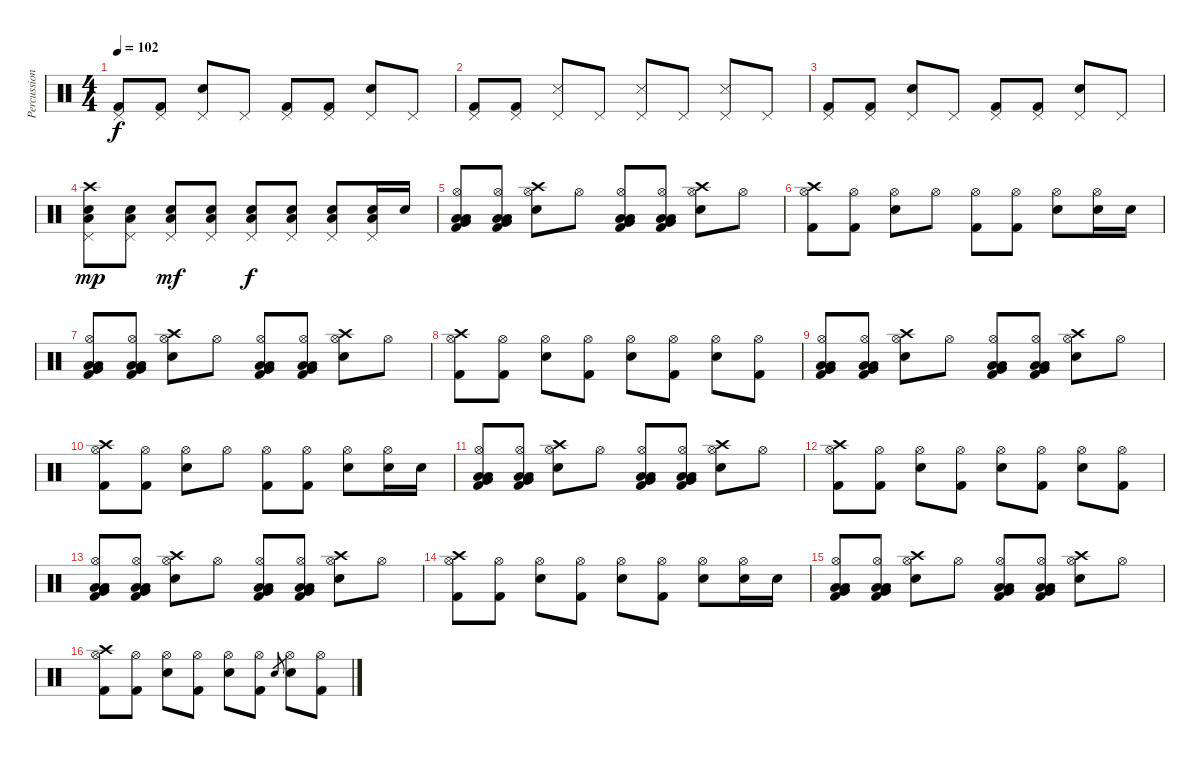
\track ("Percussion" "Percussion") {instrument percussion}
\staff {score}
\articulation defaults
\ts (4 4)
\tempo 102
\clef neutral
\ks c
("Kick (hit) 2" "Pedal Hi-Hat (hit)").8{dy f} ("Kick (hit) 2" "Pedal Hi-Hat (hit)").8 ("Snare (hit) 2" "Pedal Hi-Hat (hit)").8 "Pedal Hi-Hat (hit)".8 ("Kick (hit) 2" "Pedal Hi-Hat (hit)").8 ("Kick (hit) 2" "Pedal Hi-Hat (hit)").8 ("Snare (hit) 2" "Pedal Hi-Hat (hit)").8 "Pedal Hi-Hat (hit)".8 |
("Kick (hit) 2" "Pedal Hi-Hat (hit)").8 ("Kick (hit) 2" "Pedal Hi-Hat (hit)").8 ("Metronome (hit)" "Pedal Hi-Hat (hit)").8 "Pedal Hi-Hat (hit)".8 ("Metronome (hit)" "Pedal Hi-Hat (hit)").8 "Pedal Hi-Hat (hit)".8 ("Metronome (hit)" "Pedal Hi-Hat (hit)").8 "Pedal Hi-Hat (hit)".8 |
("Kick (hit) 2" "Pedal Hi-Hat (hit)").8 ("Kick (hit) 2" "Pedal Hi-Hat (hit)").8 ("Snare (hit) 2" "Pedal Hi-Hat (hit)").8 "Pedal Hi-Hat (hit)".8 ("Kick (hit) 2" "Pedal Hi-Hat (hit)").8 ("Kick (hit) 2" "Pedal Hi-Hat (hit)").8 ("Snare (hit) 2" "Pedal Hi-Hat (hit)").8 "Pedal Hi-Hat (hit)".8 |
("Snare (hit) 2" "Low Tom (hit)" "Crash high (hit)" "Pedal Hi-Hat (hit)").8{dy mp} ("Snare (hit) 2" "Low Tom (hit)" "Pedal Hi-Hat (hit)").8 ("Snare (hit) 2" "Low Tom (hit)" "Pedal Hi-Hat (hit)").8{dy mf} ("Snare (hit) 2" "Low Tom (hit)" "Pedal Hi-Hat (hit)").8 ("Snare (hit) 2" "Low Tom (hit)" "Pedal Hi-Hat (hit)").8{dy f} ("Snare (hit) 2" "Low Tom (hit)" "Pedal Hi-Hat (hit)").8 ("Snare (hit) 2" "Low Tom (hit)" "Pedal Hi-Hat (hit)").8 ("Snare (hit) 2" "Low Tom (hit)" "Pedal Hi-Hat (hit)").16 "Snare (hit) 2".16 |
("Kick (hit) 2" "Hi-Hat (open)" "Low Tom (hit)" "Very Low Tom (hit)" "Low Floor Tom (hit)").8 ("Kick (hit) 2" "Hi-Hat (open)" "Low Tom (hit)" "Very Low Tom (hit)" "Low Floor Tom (hit)").8 ("Snare (hit) 2" "Hi-Hat (open)" "Crash high (hit)").8 "Hi-Hat (open)".8 ("Kick (hit) 2" "Hi-Hat (open)" "Low Tom (hit)" "Very Low Tom (hit)" "Low Floor Tom (hit)").8 ("Kick (hit) 2" "Hi-Hat (open)" "Low Tom (hit)" "Very Low Tom (hit)" "Low Floor Tom (hit)").8 ("Snare (hit) 2" "Hi-Hat (open)" "Crash high (hit)").8 "Hi-Hat (open)".8 |
("Kick (hit) 2" "Hi-Hat (open)" "Crash high (hit)").8 ("Kick (hit) 2" "Hi-Hat (open)").8 ("Snare (hit) 2" "Hi-Hat (open)").8 "Hi-Hat (open)".8 ("Kick (hit) 2" "Hi-Hat (open)").8 ("Kick (hit) 2" "Hi-Hat (open)").8 ("Snare (hit) 2" "Hi-Hat (open)").8 ("Snare (hit) 2" "Hi-Hat (open)").16 "Snare (hit) 2".16 |
("Kick (hit) 2" "Hi-Hat (open)" "Low Tom (hit)" "Very Low Tom (hit)" "Low Floor Tom (hit)").8 ("Kick (hit) 2" "Hi-Hat (open)" "Low Tom (hit)" "Very Low Tom (hit)" "Low Floor Tom (hit)").8 ("Snare (hit) 2" "Hi-Hat (open)" "Crash high (hit)").8 "Hi-Hat (open)".8 ("Kick (hit) 2" "Hi-Hat (open)" "Low Tom (hit)" "Very Low Tom (hit)" "Low Floor Tom (hit)").8 ("Kick (hit) 2" "Hi-Hat (open)" "Low Tom (hit)" "Very Low Tom (hit)" "Low Floor Tom (hit)").8 ("Snare (hit) 2" "Hi-Hat (open)" "Crash high (hit)").8 "Hi-Hat (open)".8 |
("Kick (hit) 2" "Hi-Hat (open)" "Crash high (hit)").8 ("Kick (hit) 2" "Hi-Hat (open)").8 ("Snare (hit) 2" "Hi-Hat (open)").8 ("Kick (hit) 2" "Hi-Hat (open)").8 ("Snare (hit) 2" "Hi-Hat (open)").8 ("Kick (hit) 2" "Hi-Hat (open)").8 ("Snare (hit) 2" "Hi-Hat (open)").8 ("Kick (hit) 2" "Hi-Hat (open)").8 |
("Kick (hit) 2" "Hi-Hat (open)" "Low Tom (hit)" "Very Low Tom (hit)" "Low Floor Tom (hit)").8 ("Kick (hit) 2" "Hi-Hat (open)" "Low Tom (hit)" "Very Low Tom (hit)" "Low Floor Tom (hit)").8 ("Snare (hit) 2" "Hi-Hat (open)" "Crash high (hit)").8 "Hi-Hat (open)".8 ("Kick (hit) 2" "Hi-Hat (open)" "Low Tom (hit)" "Very Low Tom (hit)" "Low Floor Tom (hit)").8 ("Kick (hit) 2" "Hi-Hat (open)" "Low Tom (hit)" "Very Low Tom (hit)" "Low Floor Tom (hit)").8 ("Snare (hit) 2" "Hi-Hat (open)" "Crash high (hit)").8 "Hi-Hat (open)".8 |
("Kick (hit) 2" "Hi-Hat (open)" "Crash high (hit)").8 ("Kick (hit) 2" "Hi-Hat (open)").8 ("Snare (hit) 2" "Hi-Hat (open)").8 "Hi-Hat (open)".8 ("Kick (hit) 2" "Hi-Hat (open)").8 ("Kick (hit) 2" "Hi-Hat (open)").8 ("Snare (hit) 2" "Hi-Hat (open)").8 ("Snare (hit) 2" "Hi-Hat (open)").16 "Snare (hit) 2".16 |
("Kick (hit) 2" "Hi-Hat (open)" "Low Tom (hit)" "Very Low Tom (hit)" "Low Floor Tom (hit)").8 ("Kick (hit) 2" "Hi-Hat (open)" "Low Tom (hit)" "Very Low Tom (hit)" "Low Floor Tom (hit)").8 ("Snare (hit) 2" "Hi-Hat (open)" "Crash high (hit)").8 "Hi-Hat (open)".8 ("Kick (hit) 2" "Hi-Hat (open)" "Low Tom (hit)" "Very Low Tom (hit)" "Low Floor Tom (hit)").8 ("Kick (hit) 2" "Hi-Hat (open)" "Low Tom (hit)" "Very Low Tom (hit)" "Low Floor Tom (hit)").8 ("Snare (hit) 2" "Hi-Hat (open)" "Crash high (hit)").8 "Hi-Hat (open)".8 |
("Kick (hit) 2" "Hi-Hat (open)" "Crash high (hit)").8 ("Kick (hit) 2" "Hi-Hat (open)").8 ("Snare (hit) 2" "Hi-Hat (open)").8 ("Kick (hit) 2" "Hi-Hat (open)").8 ("Snare (hit) 2" "Hi-Hat (open)").8 ("Kick (hit) 2" "Hi-Hat (open)").8 ("Snare (hit) 2" "Hi-Hat (open)").8 ("Kick (hit) 2" "Hi-Hat (open)").8 |
("Kick (hit) 2" "Hi-Hat (open)" "Low Tom (hit)" "Very Low Tom (hit)" "Low Floor Tom (hit)").8 ("Kick (hit) 2" "Hi-Hat (open)" "Low Tom (hit)" "Very Low Tom (hit)" "Low Floor Tom (hit)").8 ("Snare (hit) 2" "Hi-Hat (open)" "Crash high (hit)").8 "Hi-Hat (open)".8 ("Kick (hit) 2" "Hi-Hat (open)" "Low Tom (hit)" "Very Low Tom (hit)" "Low Floor Tom (hit)").8 ("Kick (hit) 2" "Hi-Hat (open)" "Low Tom (hit)" "Very Low Tom (hit)" "Low Floor Tom (hit)").8 ("Snare (hit) 2" "Hi-Hat (open)" "Crash high (hit)").8 "Hi-Hat (open)".8 |
("Kick (hit) 2" "Hi-Hat (open)" "Crash high (hit)").8 ("Kick (hit) 2" "Hi-Hat (open)").8 ("Snare (hit) 2" "Hi-Hat (open)").8 ("Kick (hit) 2" "Hi-Hat (open)").8 ("Snare (hit) 2" "Hi-Hat (open)").8 ("Kick (hit) 2" "Hi-Hat (open)").8 ("Snare (hit) 2" "Hi-Hat (open)").8 ("Snare (hit) 2" "Hi-Hat (open)").16 "Snare (hit) 2".16 |
("Kick (hit) 2" "Hi-Hat (open)" "Low Tom (hit)" "Very Low Tom (hit)" "Low Floor Tom (hit)").8 ("Kick (hit) 2" "Hi-Hat (open)" "Low Tom (hit)" "Very Low Tom (hit)" "Low Floor Tom (hit)").8 ("Snare (hit) 2" "Hi-Hat (open)" "Crash high (hit)").8 "Hi-Hat (open)".8 ("Kick (hit) 2" "Hi-Hat (open)" "Low Tom (hit)" "Very Low Tom (hit)" "Low Floor Tom (hit)").8 ("Kick (hit) 2" "Hi-Hat (open)" "Low Tom (hit)" "Very Low Tom (hit)" "Low Floor Tom (hit)").8 ("Snare (hit) 2" "Hi-Hat (open)" "Crash high (hit)").8 "Hi-Hat (open)".8 |
("Kick (hit) 2" "Hi-Hat (open)" "Crash high (hit)").8 ("Kick (hit) 2" "Hi-Hat (open)").8 ("Snare (hit) 2" "Hi-Hat (open)").8 ("Kick (hit) 2" "Hi-Hat (open)").8 ("Snare (hit) 2" "Hi-Hat (open)").8 ("Kick (hit) 2" "Hi-Hat (open)").8 "Snare (hit) 2".8{gr} ("Snare (hit) 2" "Hi-Hat (open)").8 ("Kick (hit) 2" "Hi-Hat (open)").8
